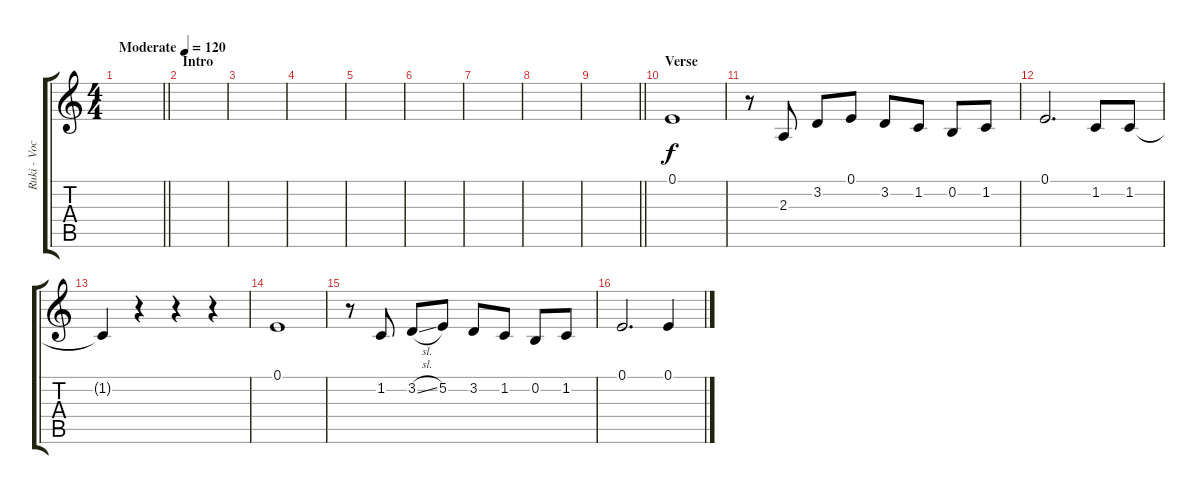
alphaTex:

\track ("Ruki - Vocals" "Ruki - Voc") {instrument lead6voice}
\staff {score tabs}
\tuning (E4 B3 G3 D3 A2 E2) {hide}
\ts (4 4)
\tempo (120 "Moderate")
\clef g2
\barLineRight lightlight
\ks c
|
\section ("" "Intro")
|
|
|
|
|
|
|
\barLineRight lightlight
|
\section ("" "Verse")
0.1.1 |
r.8 2.3.8 3.2.8 0.1.8 3.2.8 1.2.8 0.2.8 1.2.8 |
0.1.2{d} 1.2.8 1.2.8 |
1.2{t}.4 r.4 r.4 r.4 |
0.1.1 |
r.8 1.2.8 3.2{sl}.8 5.2.8 3.2.8 1.2.8 0.2.8 1.2.8 |
0.1.2{d} 0.1.4
